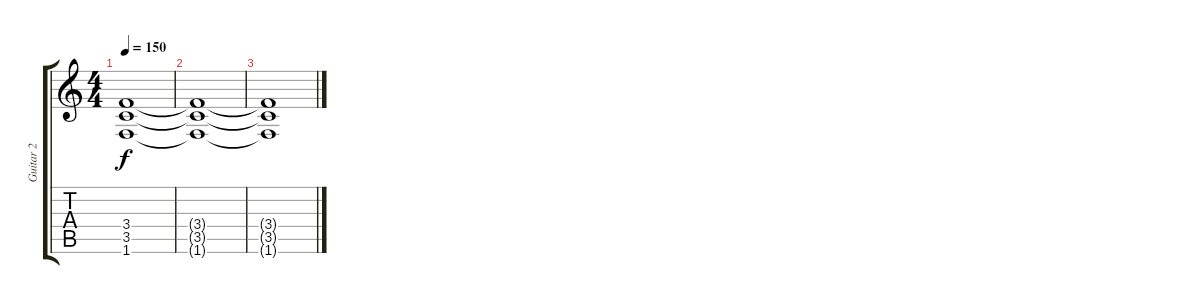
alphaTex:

\track ("Guitar 2" "Guitar 2") {instrument distortionguitar}
\staff {score tabs}
\tuning (E4 B3 G3 D3 A2 E2) {hide}
\ts (4 4)
\tempo 150
\clef g2
\ks c
(3.4{t} 3.5{t} 1.6{t}).1{dy f} |
(3.4{t} 3.5{t} 1.6{t}).1 |
(3.4{t} 3.5{t} 1.6{t}).1
